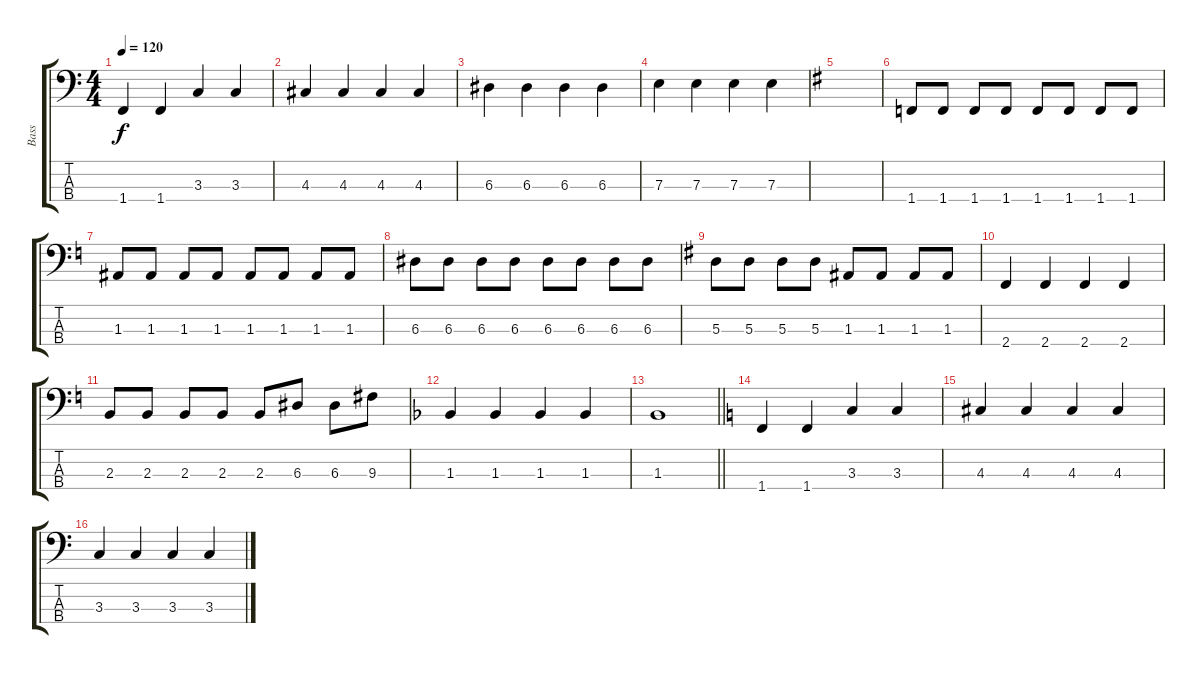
\track ("Bass" "Bass") {instrument electricbassfinger}
\staff {score tabs}
\tuning (G2 D2 A1 E1) {hide}
\ts (4 4)
\tempo 120
\clef f4
\ks c
1.4.4{dy f} 1.4.4 3.3.4 3.3.4 |
4.3.4 4.3.4 4.3.4 4.3.4 |
6.3.4 6.3.4 6.3.4 6.3.4 |
7.3.4 7.3.4 7.3.4 7.3.4 |
\ks g
|
1.4.8 1.4.8 1.4.8 1.4.8 1.4.8 1.4.8 1.4.8 1.4.8 |
\ks c
1.3.8 1.3.8 1.3.8 1.3.8 1.3.8 1.3.8 1.3.8 1.3.8 |
6.3.8 6.3.8 6.3.8 6.3.8 6.3.8 6.3.8 6.3.8 6.3.8 |
\ks g
5.3.8 5.3.8 5.3.8 5.3.8 1.3.8 1.3.8 1.3.8 1.3.8 |
2.4.4 2.4.4 2.4.4 2.4.4 |
\ks c
2.3.8 2.3.8 2.3.8 2.3.8 2.3.8 6.3.8 6.3.8 9.3.8 |
\ks f
1.3.4 1.3.4 1.3.4 1.3.4 |
\barLineRight lightlight
1.3.1 |
\ks c
1.4.4 1.4.4 3.3.4 3.3.4 |
4.3.4 4.3.4 4.3.4 4.3.4 |
3.3.4 3.3.4 3.3.4 3.3.4
